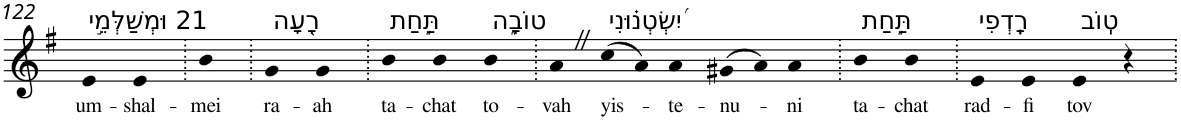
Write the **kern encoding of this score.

**kern	**text
*part1	*part1
*staff1	*staff1
*I"Piano	*
*I'Pno	*
!!LO:PB:g=z
*clefG2	*
*k[f#]	*
*G:	*
=122	=122
!LO:TX:a:t=21 וּמְשַׁלְּמֵ֣י	!
!	!LO:LY:b
4e	um-
!	!LO:LY:b
4e	-shal-
=123.	=123.
!	!LO:LY:b
4b	-mei
=124.	=124.
!LO:TX:a:t=רָ֭עָה	!
!	!LO:LY:b
4g	ra-
!	!LO:LY:b
4g	-ah
=125.	=125.
!LO:TX:a:t=תַּ֣חַת	!
!	!LO:LY:b
4b	ta-
!	!LO:LY:b
4b	-chat
!LO:TX:a:t=טוֹבָ֑ה	!
!	!LO:LY:b
4b	to-
=126.	=126.
!	!LO:LY:b
4aZ	-vah
!LO:TX:a:t=יִ֝שְׂטְנ֗וּנִי	!
!	!LO:LY:b
(>8cc	yis-
8a)	.
!	!LO:LY:b
4a	-te-
!	!LO:LY:b
(>8g#X	-nu-
8a)	.
!	!LO:LY:b
4a	-ni
=127.	=127.
!LO:TX:a:t=תַּ֣חַת	!
!	!LO:LY:b
4b	ta-
!	!LO:LY:b
4b	-chat
=128.	=128.
!LO:TX:a:t=רָֽדְפִי	!
!	!LO:LY:b
4e	rad-
!	!LO:LY:b
4e	-fi
!LO:TX:a:t=טֽוֹב	!
!	!LO:LY:b
4e	tov
4r	.
=.	=.
*-	*-
